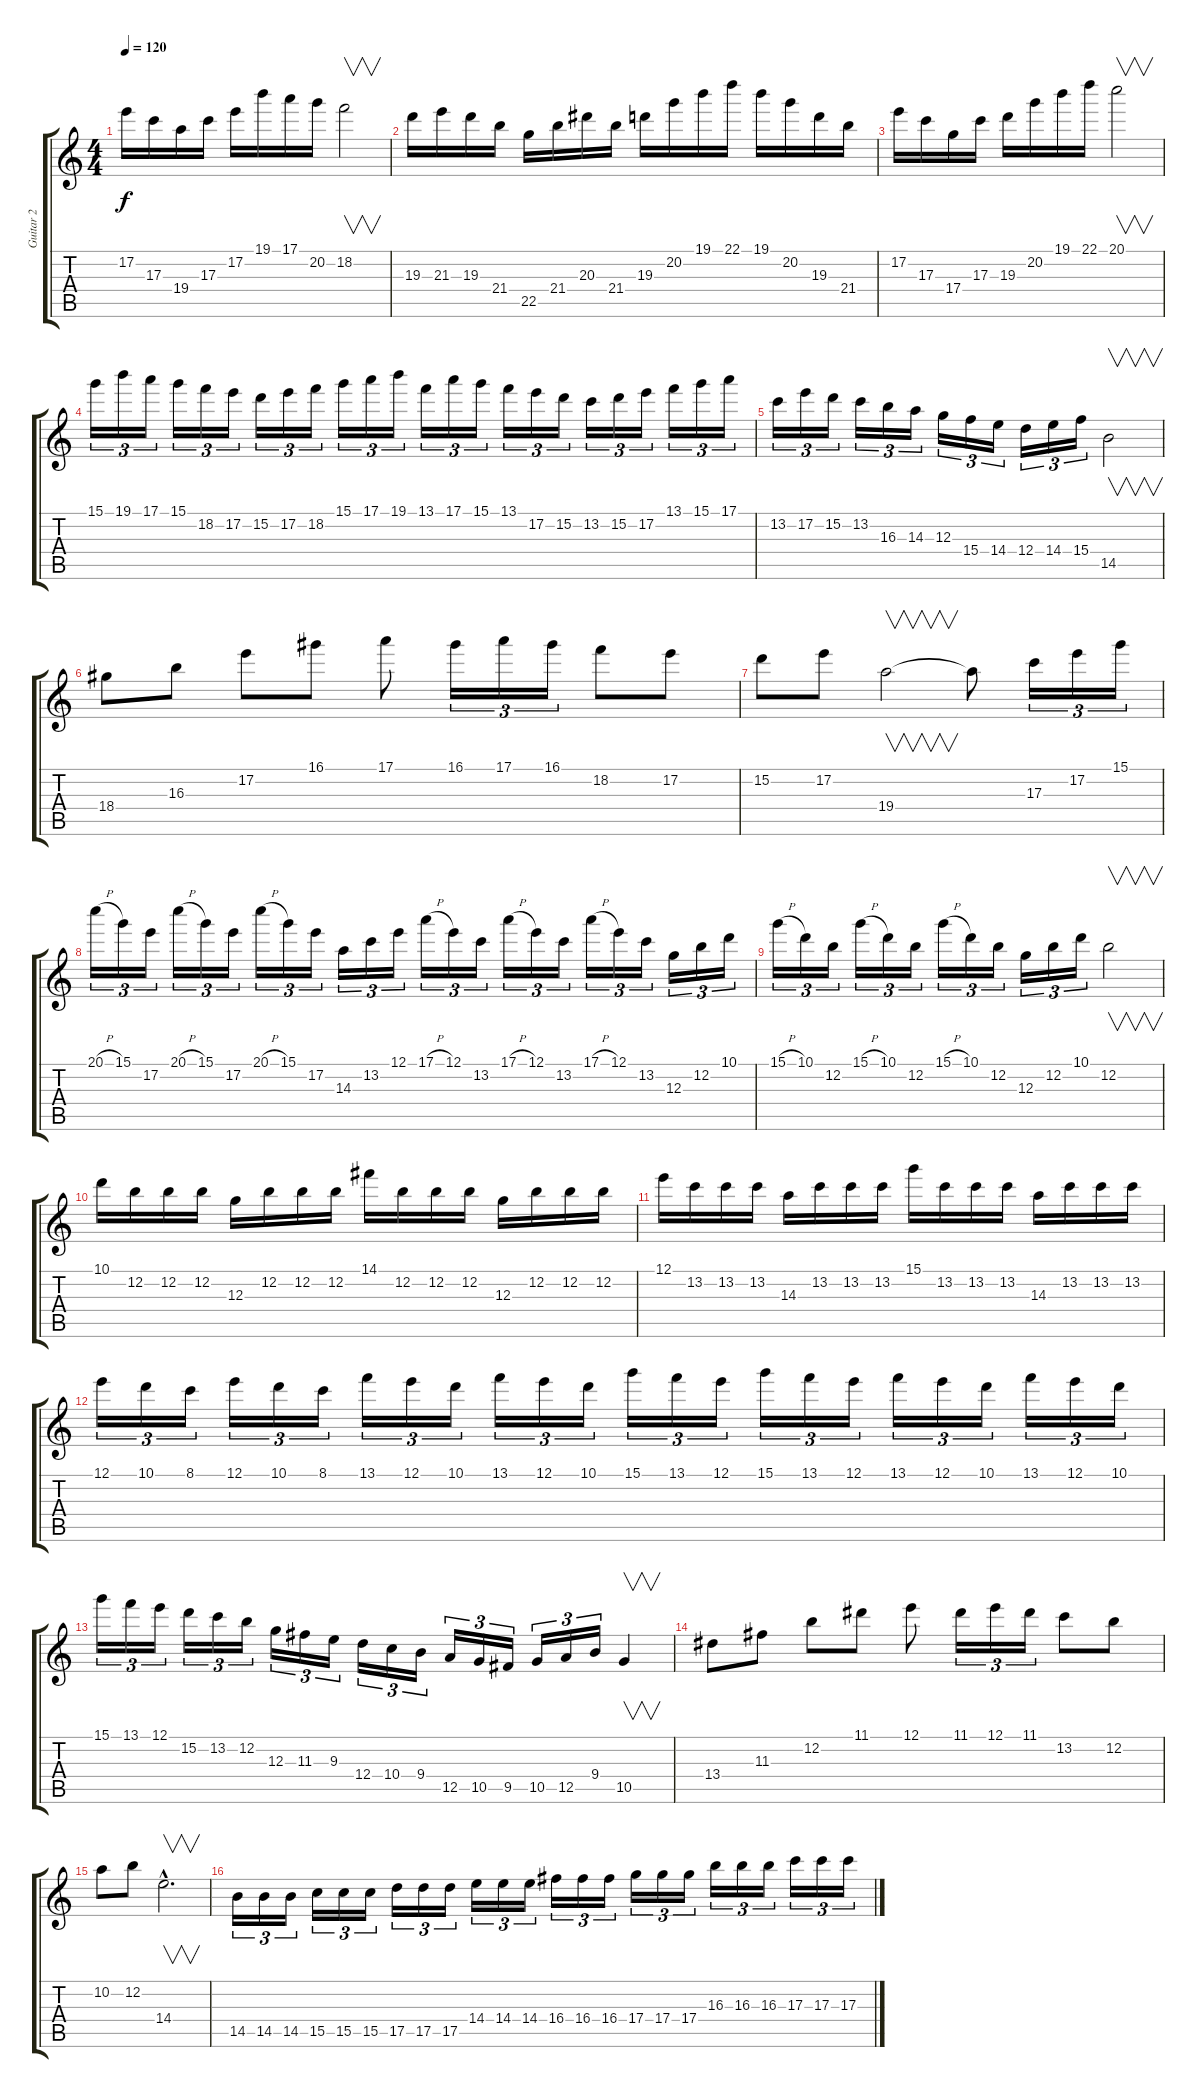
\track ("Guitar 2" "Guitar 2") {instrument distortionguitar}
\staff {score tabs}
\tuning (E4 B3 G3 D3 A2 E2) {hide}
\ts (4 4)
\tempo 120
\clef g2
\ks c
17.2.16{dy f} 17.3.16 19.4.16 17.3.16 17.2.16 19.1.16 17.1.16 20.2.16 18.2.2{v} |
19.3.16 21.3.16 19.3.16 21.4.16 22.5.16 21.4.16 20.3.16 21.4.16 19.3.16 20.2.16 19.1.16 22.1.16 19.1.16 20.2.16 19.3.16 21.4.16 |
17.2.16 17.3.16 17.4.16 17.3.16 19.3.16 20.2.16 19.1.16 22.1.16 20.1.2{v} |
15.1.16{tu (3 2)} 19.1.16{tu (3 2)} 17.1.16{tu (3 2)} 15.1.16{tu (3 2)} 18.2.16{tu (3 2)} 17.2.16{tu (3 2)} 15.2.16{tu (3 2)} 17.2.16{tu (3 2)} 18.2.16{tu (3 2)} 15.1.16{tu (3 2)} 17.1.16{tu (3 2)} 19.1.16{tu (3 2)} 13.1.16{tu (3 2)} 17.1.16{tu (3 2)} 15.1.16{tu (3 2)} 13.1.16{tu (3 2)} 17.2.16{tu (3 2)} 15.2.16{tu (3 2)} 13.2.16{tu (3 2)} 15.2.16{tu (3 2)} 17.2.16{tu (3 2)} 13.1.16{tu (3 2)} 15.1.16{tu (3 2)} 17.1.16{tu (3 2)} |
13.2.16{tu (3 2)} 17.2.16{tu (3 2)} 15.2.16{tu (3 2)} 13.2.16{tu (3 2)} 16.3.16{tu (3 2)} 14.3.16{tu (3 2)} 12.3.16{tu (3 2)} 15.4.16{tu (3 2)} 14.4.16{tu (3 2)} 12.4.16{tu (3 2)} 14.4.16{tu (3 2)} 15.4.16{tu (3 2)} 14.5.2{v} |
18.4.8 16.3.8 17.2.8 16.1.8 17.1.8 16.1.16{tu (3 2)} 17.1.16{tu (3 2)} 16.1.16{tu (3 2)} 18.2.8 17.2.8 |
15.2.8 17.2.8 19.4.2{v} 19.4{t}.8 17.3.16{tu (3 2)} 17.2.16{tu (3 2)} 15.1.16{tu (3 2)} |
20.1{h}.16{tu (3 2)} 15.1.16{tu (3 2)} 17.2.16{tu (3 2)} 20.1{h}.16{tu (3 2)} 15.1.16{tu (3 2)} 17.2.16{tu (3 2)} 20.1{h}.16{tu (3 2)} 15.1.16{tu (3 2)} 17.2.16{tu (3 2)} 14.3.16{tu (3 2)} 13.2.16{tu (3 2)} 12.1.16{tu (3 2)} 17.1{h}.16{tu (3 2)} 12.1.16{tu (3 2)} 13.2.16{tu (3 2)} 17.1{h}.16{tu (3 2)} 12.1.16{tu (3 2)} 13.2.16{tu (3 2)} 17.1{h}.16{tu (3 2)} 12.1.16{tu (3 2)} 13.2.16{tu (3 2)} 12.3.16{tu (3 2)} 12.2.16{tu (3 2)} 10.1.16{tu (3 2)} |
15.1{h}.16{tu (3 2)} 10.1.16{tu (3 2)} 12.2.16{tu (3 2)} 15.1{h}.16{tu (3 2)} 10.1.16{tu (3 2)} 12.2.16{tu (3 2)} 15.1{h}.16{tu (3 2)} 10.1.16{tu (3 2)} 12.2.16{tu (3 2)} 12.3.16{tu (3 2)} 12.2.16{tu (3 2)} 10.1.16{tu (3 2)} 12.2.2{v} |
10.1.16 12.2.16 12.2.16 12.2.16 12.3.16 12.2.16 12.2.16 12.2.16 14.1.16 12.2.16 12.2.16 12.2.16 12.3.16 12.2.16 12.2.16 12.2.16 |
12.1.16 13.2.16 13.2.16 13.2.16 14.3.16 13.2.16 13.2.16 13.2.16 15.1.16 13.2.16 13.2.16 13.2.16 14.3.16 13.2.16 13.2.16 13.2.16 |
12.1.16{tu (3 2)} 10.1.16{tu (3 2)} 8.1.16{tu (3 2)} 12.1.16{tu (3 2)} 10.1.16{tu (3 2)} 8.1.16{tu (3 2)} 13.1.16{tu (3 2)} 12.1.16{tu (3 2)} 10.1.16{tu (3 2)} 13.1.16{tu (3 2)} 12.1.16{tu (3 2)} 10.1.16{tu (3 2)} 15.1.16{tu (3 2)} 13.1.16{tu (3 2)} 12.1.16{tu (3 2)} 15.1.16{tu (3 2)} 13.1.16{tu (3 2)} 12.1.16{tu (3 2)} 13.1.16{tu (3 2)} 12.1.16{tu (3 2)} 10.1.16{tu (3 2)} 13.1.16{tu (3 2)} 12.1.16{tu (3 2)} 10.1.16{tu (3 2)} |
15.1.16{tu (3 2)} 13.1.16{tu (3 2)} 12.1.16{tu (3 2)} 15.2.16{tu (3 2)} 13.2.16{tu (3 2)} 12.2.16{tu (3 2)} 12.3.16{tu (3 2)} 11.3.16{tu (3 2)} 9.3.16{tu (3 2)} 12.4.16{tu (3 2)} 10.4.16{tu (3 2)} 9.4.16{tu (3 2)} 12.5.16{tu (3 2)} 10.5.16{tu (3 2)} 9.5.16{tu (3 2)} 10.5.16{tu (3 2)} 12.5.16{tu (3 2)} 9.4.16{tu (3 2)} 10.5.4{v} |
13.4.8 11.3.8 12.2.8 11.1.8 12.1.8 11.1.16{tu (3 2)} 12.1.16{tu (3 2)} 11.1.16{tu (3 2)} 13.2.8 12.2.8 |
10.2.8 12.2.8 14.4{hac}.2{v d} |
14.5.16{tu (3 2)} 14.5.16{tu (3 2)} 14.5.16{tu (3 2)} 15.5.16{tu (3 2)} 15.5.16{tu (3 2)} 15.5.16{tu (3 2)} 17.5.16{tu (3 2)} 17.5.16{tu (3 2)} 17.5.16{tu (3 2)} 14.4.16{tu (3 2)} 14.4.16{tu (3 2)} 14.4.16{tu (3 2)} 16.4.16{tu (3 2)} 16.4.16{tu (3 2)} 16.4.16{tu (3 2)} 17.4.16{tu (3 2)} 17.4.16{tu (3 2)} 17.4.16{tu (3 2)} 16.3.16{tu (3 2)} 16.3.16{tu (3 2)} 16.3.16{tu (3 2)} 17.3.16{tu (3 2)} 17.3.16{tu (3 2)} 17.3.16{tu (3 2)}
